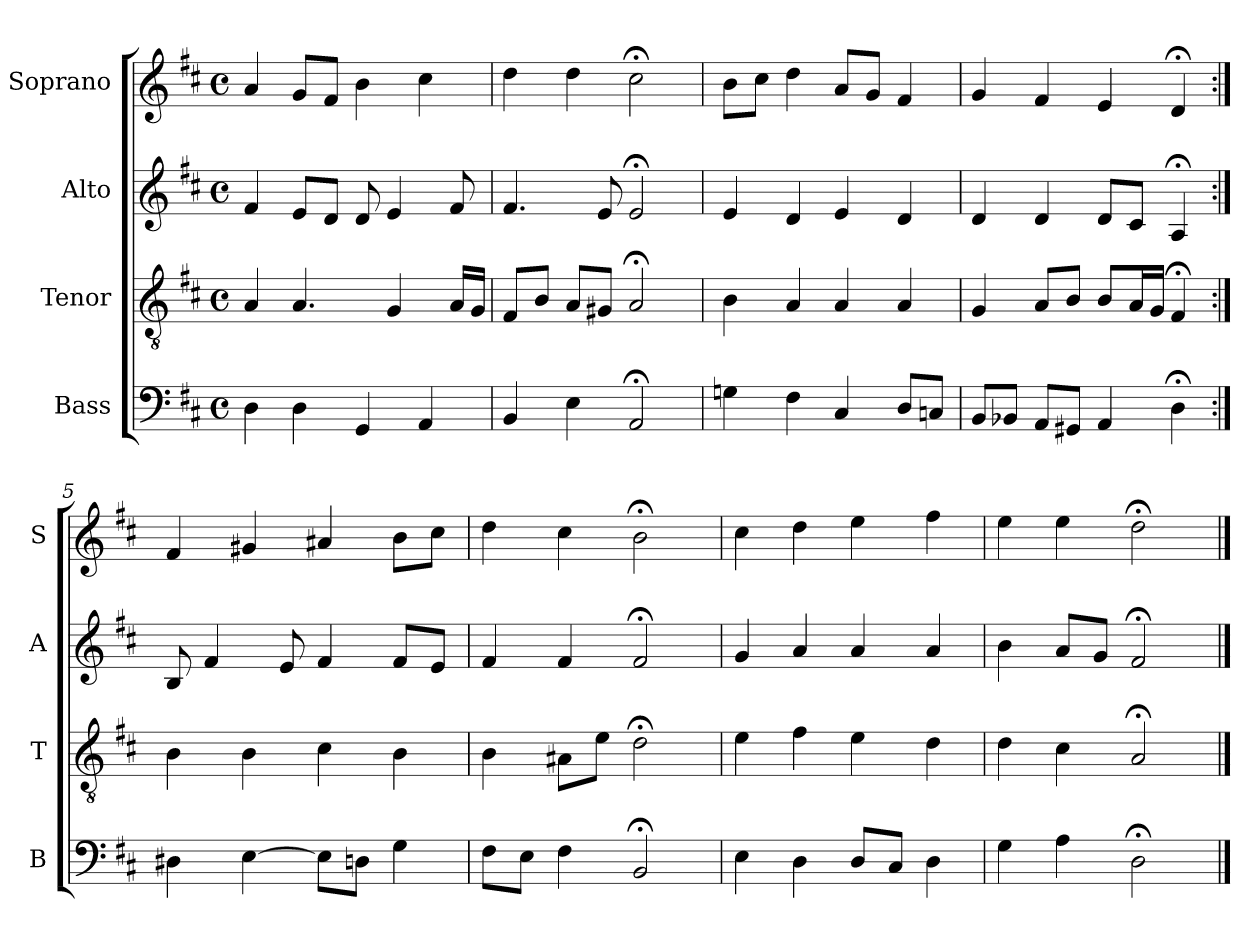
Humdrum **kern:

**kern	**kern	**kern	**kern
*part4	*part3	*part2	*part1
*staff4	*staff3	*staff2	*staff1
*I"Bass	*I"Tenor	*I"Alto	*I"Soprano
*I'B	*I'T	*I'A	*I'S
*clefF4	*clefGv2	*clefG2	*clefG2
*k[f#c#]	*k[f#c#]	*k[f#c#]	*k[f#c#]
*D:	*D:	*D:	*D:
*M4/4	*M4/4	*M4/4	*M4/4
*met(c)	*met(c)	*met(c)	*met(c)
*MM100	*MM100	*MM100	*MM100
=1	=1	=1	=1
4D	4A	4f#	4a
4D	4.A	8eL	8gL
.	.	8dJ	8f#J
4GG	.	8d	4b
.	4G	4e	.
4AA	.	.	4cc#
.	16ALL	8f#	.
.	16GJJ	.	.
=2	=2	=2	=2
4BB	8F#L	4.f#	4dd
.	8BJ	.	.
4E	8AL	.	4dd
.	8G#XJ	8e	.
2AA;<	2A;<	2e;<	2cc#;<
=3	=3	=3	=3
4Gn	4B	4e	8bL
.	.	.	8cc#J
4F#	4A	4d	4dd
4C#	4A	4e	8aL
.	.	.	8gJ
8DL	4A	4d	4f#
8CnJ	.	.	.
=4	=4	=4	=4
8BBL	4G	4d	4g
8BB-XJ	.	.	.
8AAL	8AL	4d	4f#
8GG#XJ	8BJ	.	.
4AA	8BL	8dL	4e
.	16AL	8c#J	.
.	16GJJ	.	.
4D;<	4F#;<	4A;<	4d;<
=5:|!	=5:|!	=5:|!	=5:|!
4D#X	4B	8B	4f#
.	.	4f#	.
[4E	4B	.	4g#X
.	.	8e	.
8EiL]	4c#i	4f#i	4a#Xi
8DnJ	.	.	.
4G	4B	8f#L	8bL
.	.	8eJ	8cc#J
=6	=6	=6	=6
8F#L	4B	4f#	4dd
8EJ	.	.	.
4F#	8A#XL	4f#	4cc#
.	8eJ	.	.
2BB;<	2d;<	2f#;<	2b;<
=7	=7	=7	=7
4E	4e	4g	4cc#
4D	4f#	4a	4dd
8DL	4e	4a	4ee
8C#J	.	.	.
4D	4d	4a	4ff#
=8	=8	=8	=8
4G	4d	4b	4ee
4A	4c#	8aL	4ee
.	.	8gJ	.
2D;<	2A;<	2f#;<	2dd;<
==	==	==	==
*-	*-	*-	*-
